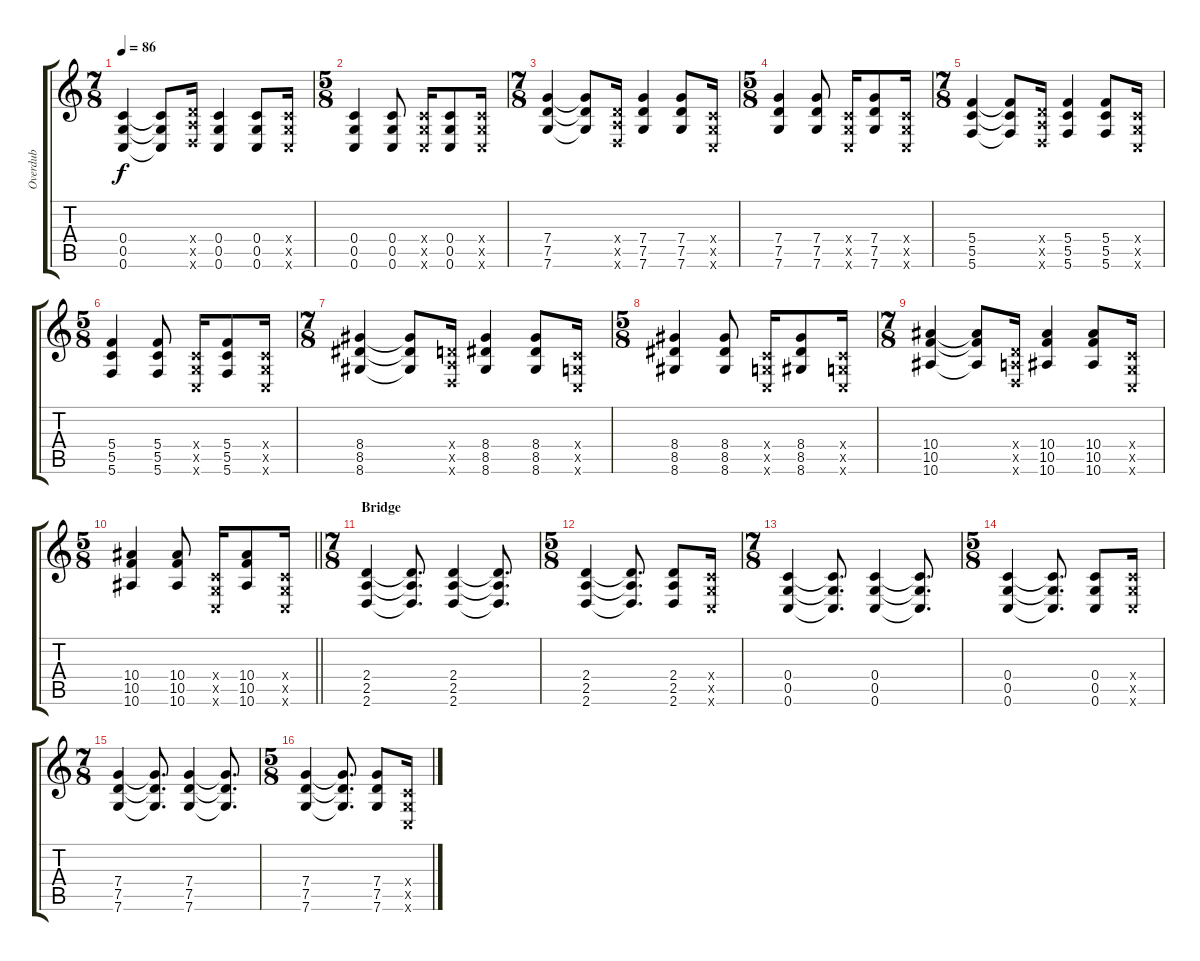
\track ("Overdub" "Overdub") {instrument overdrivenguitar}
\staff {score tabs}
\tuning (D4 A3 F3 C3 G2 C2) {hide}
\ts (7 8)
\tempo 86
\clef g2
\ks c
(0.4 0.5 0.6).4{dy f} (0.4{t} 0.5{t} 0.6{t}).8 (2.4{x} 2.5{x} 2.6{x}).16 (0.4 0.5 0.6).4 (0.4 0.5 0.6).8 (0.4{x} 0.5{x} 0.6{x}).16 |
\ts (5 8)
(0.4 0.5 0.6).4 (0.4 0.5 0.6).8 (0.4{x} 0.5{x} 0.6{x}).16 (0.4 0.5 0.6).8 (0.4{x} 0.5{x} 0.6{x}).16 |
\ts (7 8)
(7.4 7.5 7.6).4 (7.4{t} 7.5{t} 7.6{t}).8 (2.4{x} 2.5{x} 2.6{x}).16 (7.4 7.5 7.6).4 (7.4 7.5 7.6).8 (0.4{x} 0.5{x} 0.6{x}).16 |
\ts (5 8)
(7.4 7.5 7.6).4 (7.4 7.5 7.6).8 (0.4{x} 0.5{x} 0.6{x}).16 (7.4 7.5 7.6).8 (0.4{x} 0.5{x} 0.6{x}).16 |
\ts (7 8)
(5.4 5.5 5.6).4 (5.4{t} 5.5{t} 5.6{t}).8 (2.4{x} 2.5{x} 2.6{x}).16 (5.4 5.5 5.6).4 (5.4 5.5 5.6).8 (0.4{x} 0.5{x} 0.6{x}).16 |
\ts (5 8)
(5.4 5.5 5.6).4 (5.4 5.5 5.6).8 (0.4{x} 0.5{x} 0.6{x}).16 (5.4 5.5 5.6).8 (0.4{x} 0.5{x} 0.6{x}).16 |
\ts (7 8)
(8.4 8.5 8.6).4 (8.4{t} 8.5{t} 8.6{t}).8 (2.4{x} 2.5{x} 2.6{x}).16 (8.4 8.5 8.6).4 (8.4 8.5 8.6).8 (0.4{x} 0.5{x} 0.6{x}).16 |
\ts (5 8)
(8.4 8.5 8.6).4 (8.4 8.5 8.6).8 (0.4{x} 0.5{x} 0.6{x}).16 (8.4 8.5 8.6).8 (0.4{x} 0.5{x} 0.6{x}).16 |
\ts (7 8)
(10.4 10.5 10.6).4 (10.4{t} 10.5{t} 10.6{t}).8 (2.4{x} 2.5{x} 2.6{x}).16 (10.4 10.5 10.6).4 (10.4 10.5 10.6).8 (0.4{x} 0.5{x} 0.6{x}).16 |
\ts (5 8)
\barLineRight lightlight
(10.4 10.5 10.6).4 (10.4 10.5 10.6).8 (0.4{x} 0.5{x} 0.6{x}).16 (10.4 10.5 10.6).8 (0.4{x} 0.5{x} 0.6{x}).16 |
\ts (7 8)
\section ("" "Bridge")
(2.4 2.5 2.6).4 (2.4{t} 2.5{t} 2.6{t}).8{d} (2.4 2.5 2.6).4 (2.4{t} 2.5{t} 2.6{t}).8{d} |
\ts (5 8)
(2.4 2.5 2.6).4 (2.4{t} 2.5{t} 2.6{t}).8{d} (2.4 2.5 2.6).8 (0.4{x} 0.5{x} 0.6{x}).16 |
\ts (7 8)
(0.4 0.5 0.6).4 (0.4{t} 0.5{t} 0.6{t}).8{d} (0.4 0.5 0.6).4 (0.4{t} 0.5{t} 0.6{t}).8{d} |
\ts (5 8)
(0.4 0.5 0.6).4 (0.4{t} 0.5{t} 0.6{t}).8{d} (0.4 0.5 0.6).8 (0.4{x} 0.5{x} 0.6{x}).16 |
\ts (7 8)
(7.4 7.5 7.6).4 (7.4{t} 7.5{t} 7.6{t}).8{d} (7.4 7.5 7.6).4 (7.4{t} 7.5{t} 7.6{t}).8{d} |
\ts (5 8)
(7.4 7.5 7.6).4 (7.4{t} 7.5{t} 7.6{t}).8{d} (7.4 7.5 7.6).8 (0.4{x} 0.5{x} 0.6{x}).16
